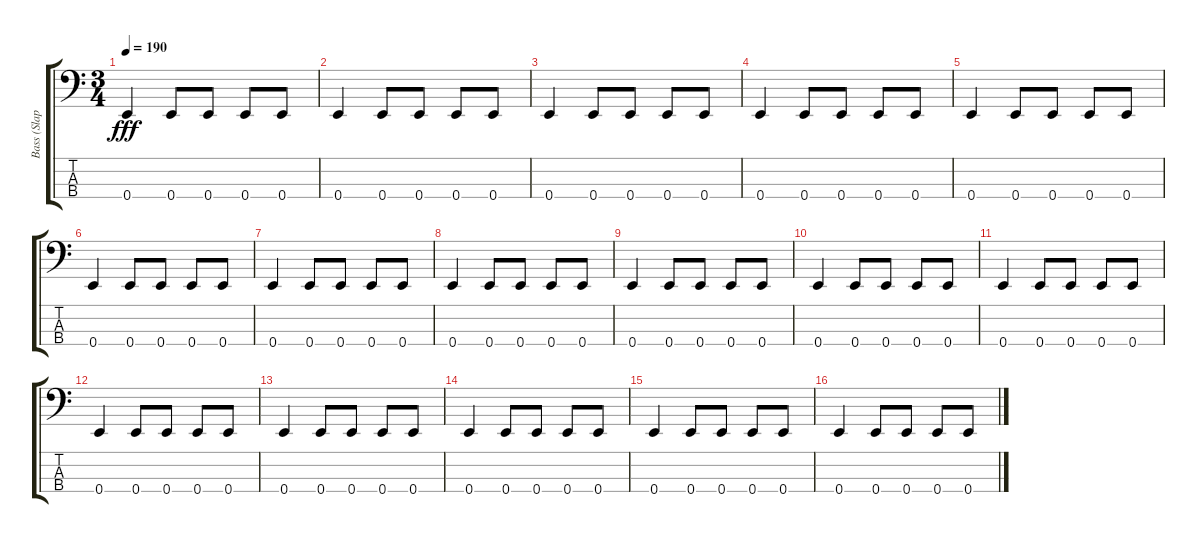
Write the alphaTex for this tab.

\track ("Bass (Slap)" "Bass (Slap") {instrument slapbass2}
\staff {score tabs}
\tuning (G2 D2 A1 E1) {hide}
\ts (3 4)
\tempo 190
\clef f4
\ks c
0.4.4{dy fff} 0.4.8 0.4.8 0.4.8 0.4.8 |
0.4.4 0.4.8 0.4.8 0.4.8 0.4.8 |
0.4.4 0.4.8 0.4.8 0.4.8 0.4.8 |
0.4.4 0.4.8 0.4.8 0.4.8 0.4.8 |
0.4.4 0.4.8 0.4.8 0.4.8 0.4.8 |
0.4.4 0.4.8 0.4.8 0.4.8 0.4.8 |
0.4.4 0.4.8 0.4.8 0.4.8 0.4.8 |
0.4.4 0.4.8 0.4.8 0.4.8 0.4.8 |
0.4.4 0.4.8 0.4.8 0.4.8 0.4.8 |
0.4.4 0.4.8 0.4.8 0.4.8 0.4.8 |
0.4.4 0.4.8 0.4.8 0.4.8 0.4.8 |
0.4.4 0.4.8 0.4.8 0.4.8 0.4.8 |
0.4.4 0.4.8 0.4.8 0.4.8 0.4.8 |
0.4.4 0.4.8 0.4.8 0.4.8 0.4.8 |
0.4.4 0.4.8 0.4.8 0.4.8 0.4.8 |
0.4.4 0.4.8 0.4.8 0.4.8 0.4.8
